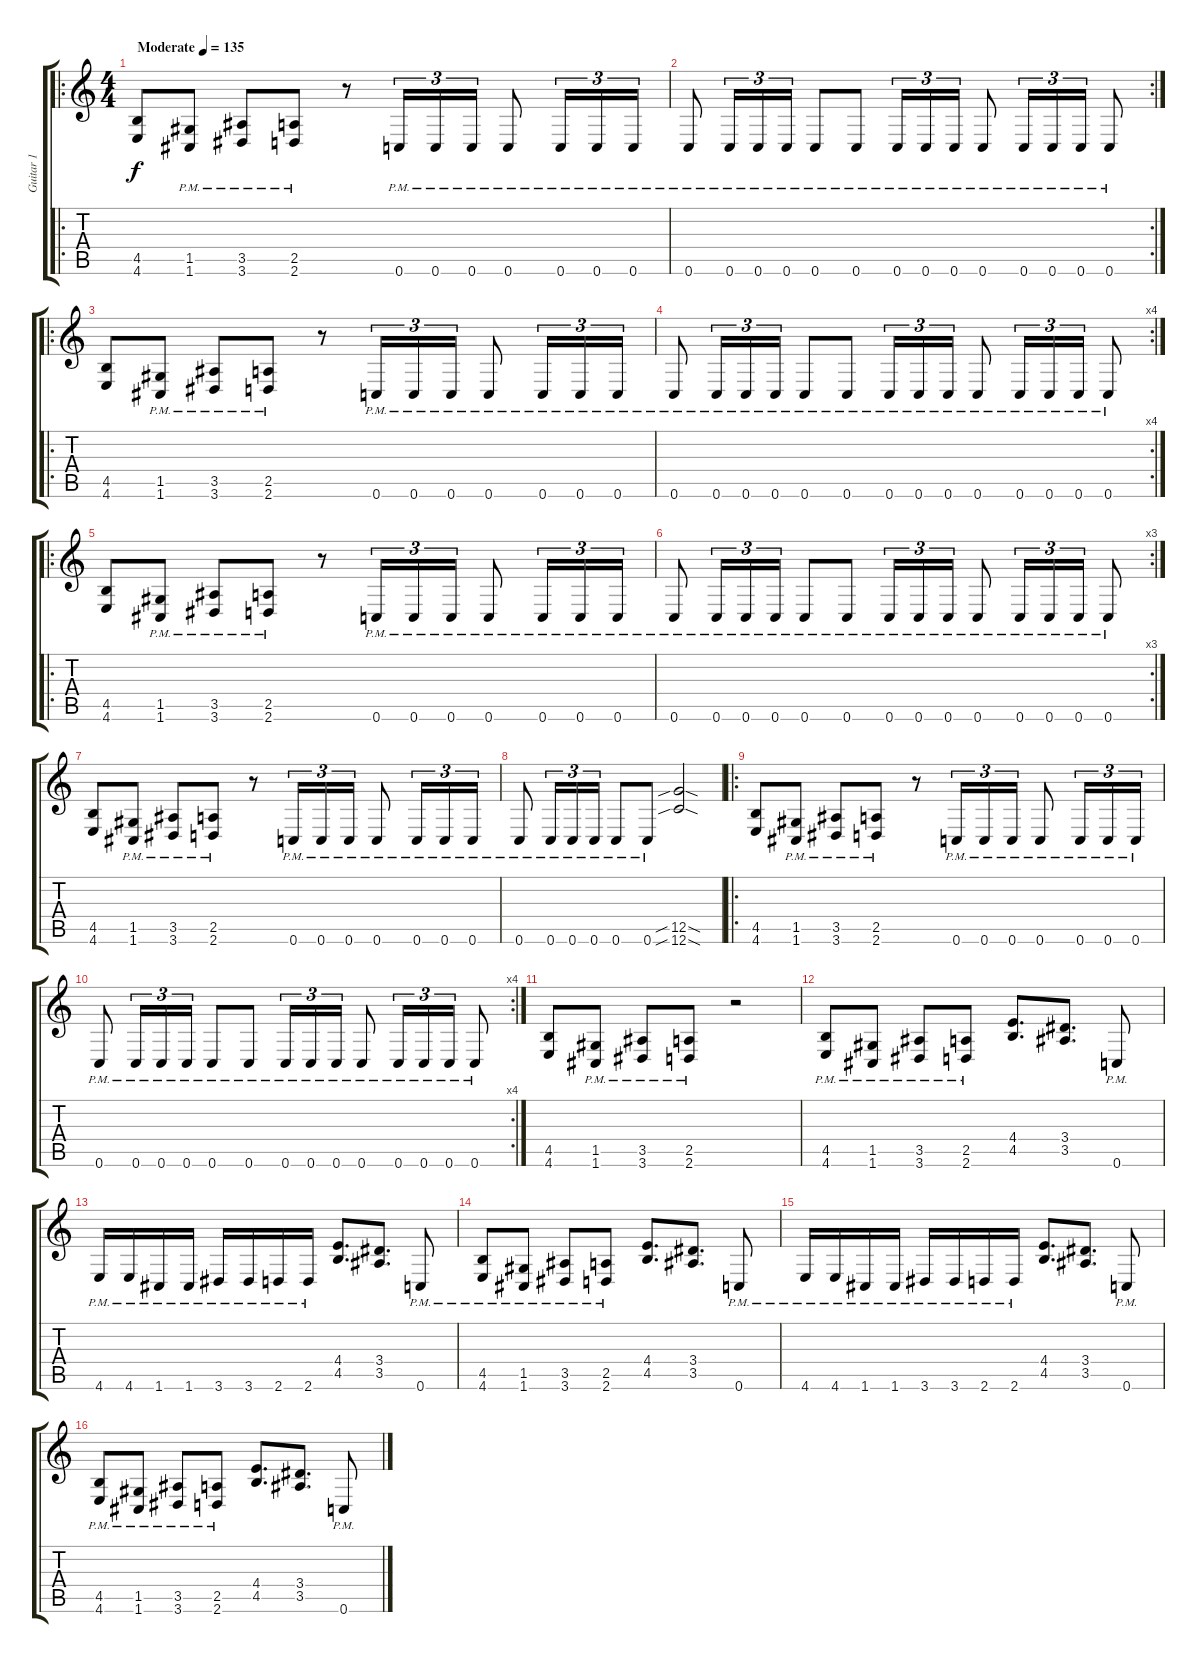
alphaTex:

\track ("Guitar 1" "Guitar 1") {instrument distortionguitar}
\staff {score tabs}
\tuning (D4 A3 F3 C3 G2 C2) {hide}
\ro
\ts (4 4)
\tempo (135 "Moderate")
\clef g2
\ks c
(4.5 4.6).8{dy f instrument distortionguitar} (1.5{pm} 1.6{pm}).8 (3.5{pm} 3.6{pm}).8 (2.5{pm} 2.6{pm}).8 r.8 0.6{pm}.16{tu (3 2)} 0.6{pm}.16{tu (3 2)} 0.6{pm}.16{tu (3 2)} 0.6{pm}.8 0.6{pm}.16{tu (3 2)} 0.6{pm}.16{tu (3 2)} 0.6{pm}.16{tu (3 2)} |
\rc 2
0.6{pm}.8 0.6{pm}.16{tu (3 2)} 0.6{pm}.16{tu (3 2)} 0.6{pm}.16{tu (3 2)} 0.6{pm}.8 0.6{pm}.8 0.6{pm}.16{tu (3 2)} 0.6{pm}.16{tu (3 2)} 0.6{pm}.16{tu (3 2)} 0.6{pm}.8 0.6{pm}.16{tu (3 2)} 0.6{pm}.16{tu (3 2)} 0.6{pm}.16{tu (3 2)} 0.6{pm}.8 |
\ro
(4.5 4.6).8 (1.5{pm} 1.6{pm}).8 (3.5{pm} 3.6{pm}).8 (2.5{pm} 2.6{pm}).8 r.8 0.6{pm}.16{tu (3 2)} 0.6{pm}.16{tu (3 2)} 0.6{pm}.16{tu (3 2)} 0.6{pm}.8 0.6{pm}.16{tu (3 2)} 0.6{pm}.16{tu (3 2)} 0.6{pm}.16{tu (3 2)} |
\rc 4
0.6{pm}.8 0.6{pm}.16{tu (3 2)} 0.6{pm}.16{tu (3 2)} 0.6{pm}.16{tu (3 2)} 0.6{pm}.8 0.6{pm}.8 0.6{pm}.16{tu (3 2)} 0.6{pm}.16{tu (3 2)} 0.6{pm}.16{tu (3 2)} 0.6{pm}.8 0.6{pm}.16{tu (3 2)} 0.6{pm}.16{tu (3 2)} 0.6{pm}.16{tu (3 2)} 0.6{pm}.8 |
\ro
(4.5 4.6).8 (1.5{pm} 1.6{pm}).8 (3.5{pm} 3.6{pm}).8 (2.5{pm} 2.6{pm}).8 r.8 0.6{pm}.16{tu (3 2)} 0.6{pm}.16{tu (3 2)} 0.6{pm}.16{tu (3 2)} 0.6{pm}.8 0.6{pm}.16{tu (3 2)} 0.6{pm}.16{tu (3 2)} 0.6{pm}.16{tu (3 2)} |
\rc 3
0.6{pm}.8 0.6{pm}.16{tu (3 2)} 0.6{pm}.16{tu (3 2)} 0.6{pm}.16{tu (3 2)} 0.6{pm}.8 0.6{pm}.8 0.6{pm}.16{tu (3 2)} 0.6{pm}.16{tu (3 2)} 0.6{pm}.16{tu (3 2)} 0.6{pm}.8 0.6{pm}.16{tu (3 2)} 0.6{pm}.16{tu (3 2)} 0.6{pm}.16{tu (3 2)} 0.6{pm}.8 |
(4.5 4.6).8 (1.5{pm} 1.6{pm}).8 (3.5{pm} 3.6{pm}).8 (2.5{pm} 2.6{pm}).8 r.8 0.6{pm}.16{tu (3 2)} 0.6{pm}.16{tu (3 2)} 0.6{pm}.16{tu (3 2)} 0.6{pm}.8 0.6{pm}.16{tu (3 2)} 0.6{pm}.16{tu (3 2)} 0.6{pm}.16{tu (3 2)} |
0.6{pm}.8 0.6{pm}.16{tu (3 2)} 0.6{pm}.16{tu (3 2)} 0.6{pm}.16{tu (3 2)} 0.6{pm}.8 0.6{pm}.8 (12.5{sib sod} 12.6{sib sod}).2 |
\ro
(4.5 4.6).8 (1.5{pm} 1.6{pm}).8 (3.5{pm} 3.6{pm}).8 (2.5{pm} 2.6{pm}).8 r.8 0.6{pm}.16{tu (3 2)} 0.6{pm}.16{tu (3 2)} 0.6{pm}.16{tu (3 2)} 0.6{pm}.8 0.6{pm}.16{tu (3 2)} 0.6{pm}.16{tu (3 2)} 0.6{pm}.16{tu (3 2)} |
\rc 4
0.6{pm}.8 0.6{pm}.16{tu (3 2)} 0.6{pm}.16{tu (3 2)} 0.6{pm}.16{tu (3 2)} 0.6{pm}.8 0.6{pm}.8 0.6{pm}.16{tu (3 2)} 0.6{pm}.16{tu (3 2)} 0.6{pm}.16{tu (3 2)} 0.6{pm}.8 0.6{pm}.16{tu (3 2)} 0.6{pm}.16{tu (3 2)} 0.6{pm}.16{tu (3 2)} 0.6{pm}.8 |
(4.5 4.6).8 (1.5{pm} 1.6{pm}).8 (3.5{pm} 3.6{pm}).8 (2.5{pm} 2.6{pm}).8 r.2 |
(4.5{pm} 4.6{pm}).8 (1.5{pm} 1.6{pm}).8 (3.5{pm} 3.6{pm}).8 (2.5{pm} 2.6{pm}).8 (4.4 4.5).8{d} (3.4 3.5).8{d} 0.6{pm}.8 |
4.6{pm}.16 4.6{pm}.16 1.6{pm}.16 1.6{pm}.16 3.6{pm}.16 3.6{pm}.16 2.6{pm}.16 2.6{pm}.16 (4.4 4.5).8{d} (3.4 3.5).8{d} 0.6{pm}.8 |
(4.5{pm} 4.6{pm}).8 (1.5{pm} 1.6{pm}).8 (3.5{pm} 3.6{pm}).8 (2.5{pm} 2.6{pm}).8 (4.4 4.5).8{d} (3.4 3.5).8{d} 0.6{pm}.8 |
4.6{pm}.16 4.6{pm}.16 1.6{pm}.16 1.6{pm}.16 3.6{pm}.16 3.6{pm}.16 2.6{pm}.16 2.6{pm}.16 (4.4 4.5).8{d} (3.4 3.5).8{d} 0.6{pm}.8 |
(4.5{pm} 4.6{pm}).8 (1.5{pm} 1.6{pm}).8 (3.5{pm} 3.6{pm}).8 (2.5{pm} 2.6{pm}).8 (4.4 4.5).8{d} (3.4 3.5).8{d} 0.6{pm}.8
